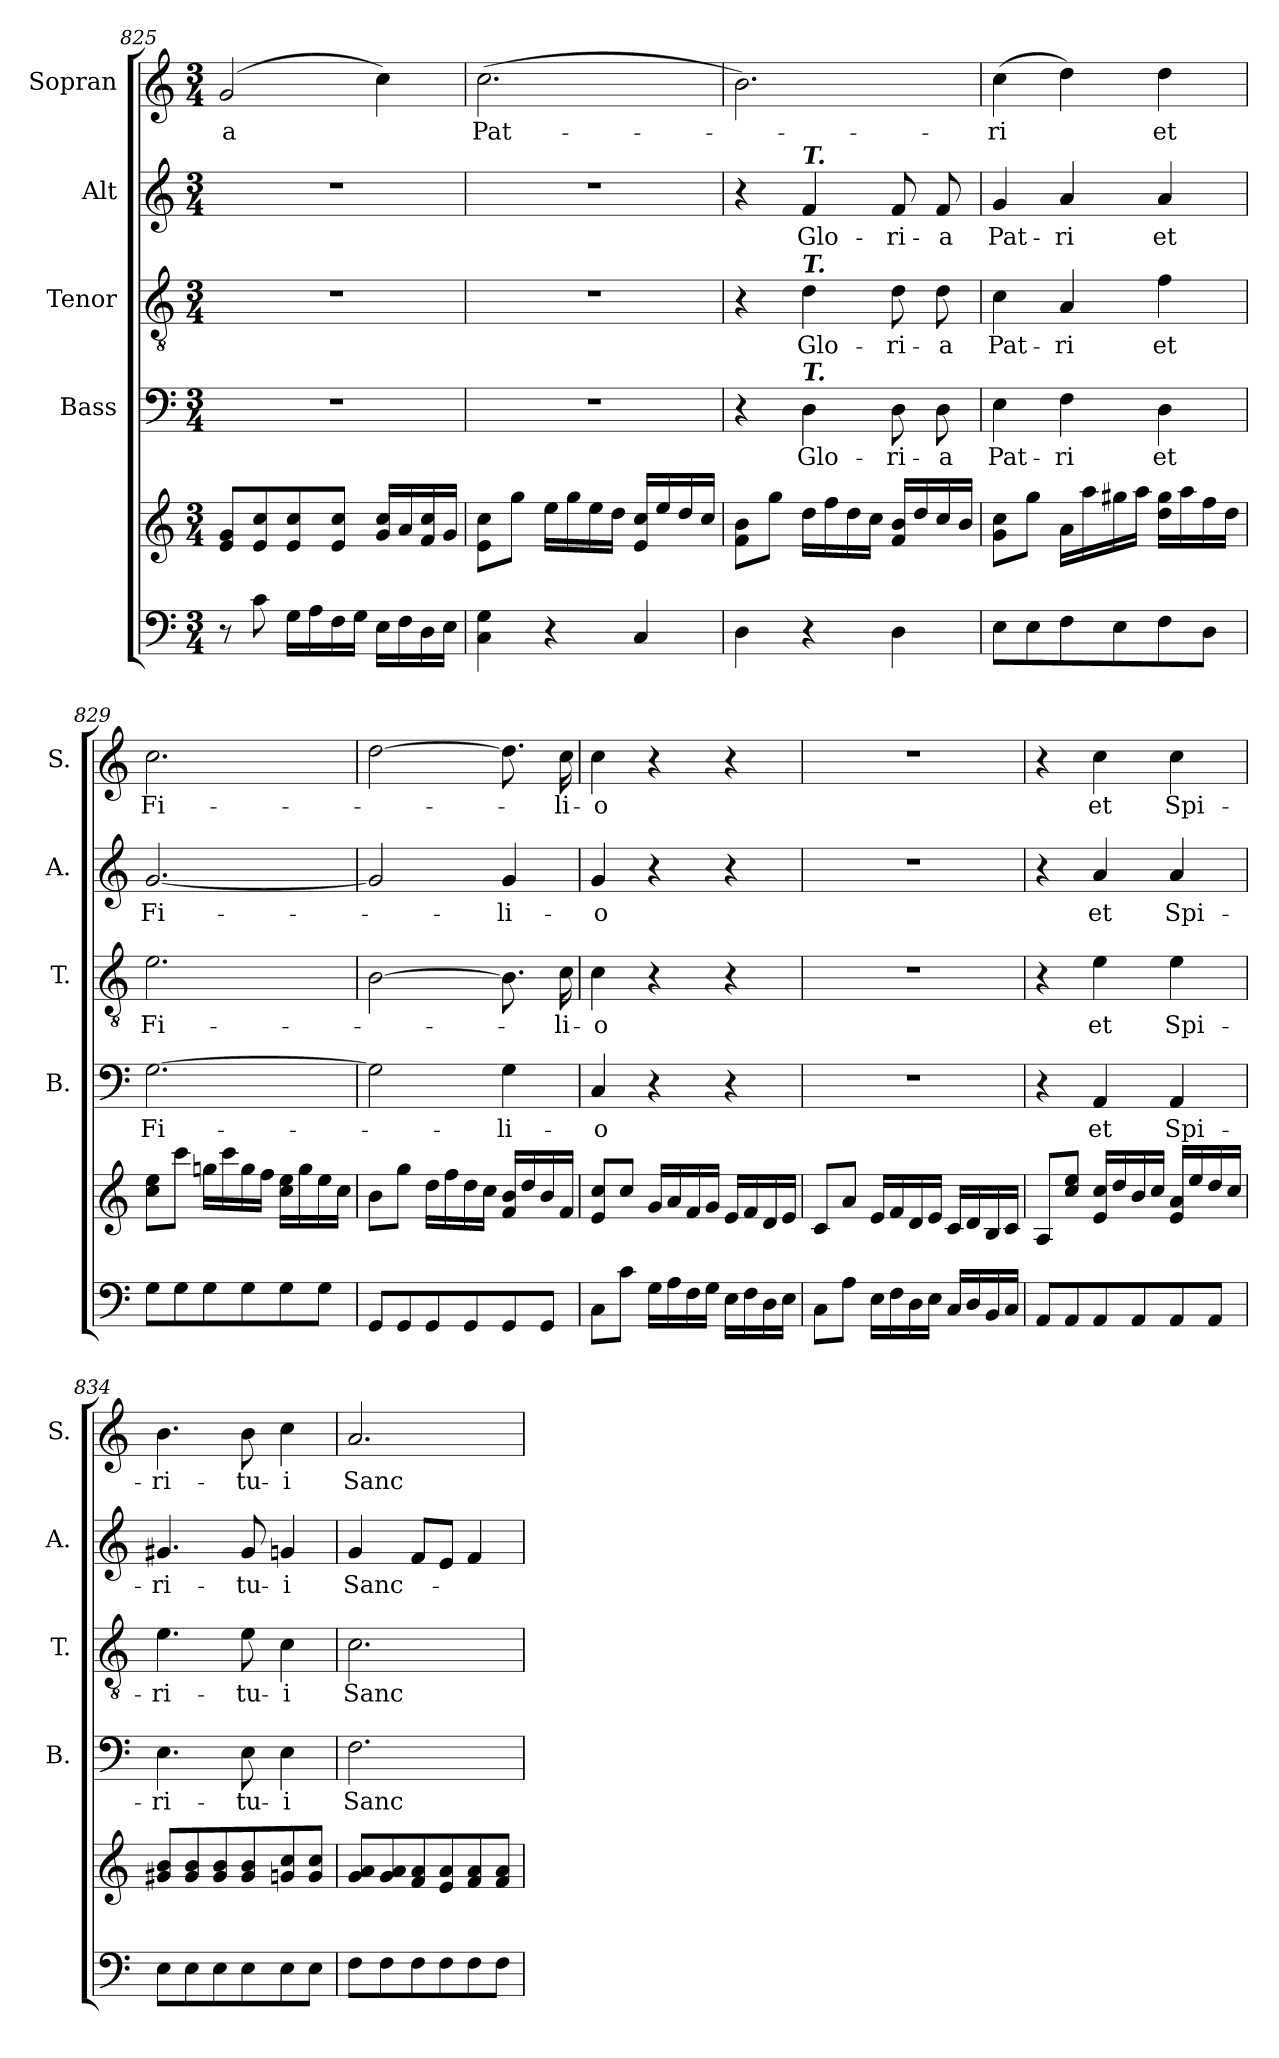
**kern	**kern	**kern	**text	**kern	**text	**kern	**text	**kern	**text
*part5	*part5	*part4	*part4	*part3	*part3	*part2	*part2	*part1	*part1
*staff6	*staff5	*staff4	*staff4	*staff3	*staff3	*staff2	*staff2	*staff1	*staff1
*	*	*I"Bass	*	*I"Tenor	*	*I"Alt	*	*I"Sopran	*
*	*	*I'B.	*	*I'T.	*	*I'A.	*	*I'S.	*
!!LO:PB:g=z
*clefF4	*clefG2	*clefF4	*	*clefGv2	*	*clefG2	*	*clefG2	*
*k[]	*k[]	*k[]	*	*k[]	*	*k[]	*	*k[]	*
*C:	*C:	*C:	*	*C:	*	*C:	*	*C:	*
*M3/4	*M3/4	*M3/4	*	*M3/4	*	*M3/4	*	*M3/4	*
=825	=825	=825	=825	=825	=825	=825	=825	=825	=825
!	!	!	!	!	!	!	!	!	!LO:LY:b
8r	8e/ 8g/L	2.r	.	2.r	.	2.r	.	(2g/	-a
8c\	8e/ 8cc/	.	.	.	.	.	.	.	.
16G\LL	8e/ 8cc/	.	.	.	.	.	.	.	.
16A\	.	.	.	.	.	.	.	.	.
16F\	8e/ 8cc/J	.	.	.	.	.	.	.	.
16G\JJ	.	.	.	.	.	.	.	.	.
16E\LL	16g/ 16cc/LL	.	.	.	.	.	.	4cc\)	.
16F\	16a/	.	.	.	.	.	.	.	.
16D\	16f/ 16cc/	.	.	.	.	.	.	.	.
16E\JJ	16g/JJ	.	.	.	.	.	.	.	.
=826	=826	=826	=826	=826	=826	=826	=826	=826	=826
!	!	!	!	!	!	!	!	!	!LO:LY:b
4C\ 4G\	8e\ 8cc\L	2.r	.	2.r	.	2.r	.	(>2.cc\	Pat-
.	8gg\J	.	.	.	.	.	.	.	.
4r	16ee\LL	.	.	.	.	.	.	.	.
.	16gg\	.	.	.	.	.	.	.	.
.	16ee\	.	.	.	.	.	.	.	.
.	16dd\JJ	.	.	.	.	.	.	.	.
4C/	16e/ 16cc/LL	.	.	.	.	.	.	.	.
.	16ee/	.	.	.	.	.	.	.	.
.	16dd/	.	.	.	.	.	.	.	.
.	16cc/JJ	.	.	.	.	.	.	.	.
=827	=827	=827	=827	=827	=827	=827	=827	=827	=827
4D\	8f\ 8b\L	4r	.	4r	.	4r	.	2.b\)	.
.	8gg\J	.	.	.	.	.	.	.	.
!	!	!	!	!	!	!LO:TX:a:Bi:t=T.	!	!	!
!	!	!	!	!LO:TX:a:Bi:t=T.	!	!	!	!	!
!	!	!LO:TX:a:Bi:t=T.	!	!	!	!	!	!	!
!	!	!	!LO:LY:b	!	!LO:LY:b	!	!LO:LY:b	!	!
4r	16dd\LL	4D\	Glo-	4d\	Glo-	4f/	Glo-	.	.
.	16ff\	.	.	.	.	.	.	.	.
.	16dd\	.	.	.	.	.	.	.	.
.	16cc\JJ	.	.	.	.	.	.	.	.
!	!	!	!LO:LY:b	!	!LO:LY:b	!	!LO:LY:b	!	!
4D\	16f/ 16b/LL	8D\	-ri-	8d\	-ri-	8f/	-ri-	.	.
.	16dd/	.	.	.	.	.	.	.	.
!	!	!	!LO:LY:b	!	!LO:LY:b	!	!LO:LY:b	!	!
.	16cc/	8D\	-a	8d\	-a	8f/	-a	.	.
.	16b/JJ	.	.	.	.	.	.	.	.
=828	=828	=828	=828	=828	=828	=828	=828	=828	=828
!	!	!	!LO:LY:b	!	!LO:LY:b	!	!LO:LY:b	!	!LO:LY:b
8E\L	8g\ 8cc\L	4E\	Pat-	4c\	Pat-	4g/	Pat-	(>4cc\	-ri
8E\	8gg\J	.	.	.	.	.	.	.	.
!	!	!	!LO:LY:b	!	!LO:LY:b	!	!LO:LY:b	!	!
8F\	16a\LL	4F\	-ri	4A/	-ri	4a/	-ri	4dd\)	.
.	16aa\	.	.	.	.	.	.	.	.
8E\	16gg#X\	.	.	.	.	.	.	.	.
.	16aa\JJ	.	.	.	.	.	.	.	.
!	!	!	!LO:LY:b	!	!LO:LY:b	!	!LO:LY:b	!	!LO:LY:b
8F\	16dd\ 16gg#\LL	4D\	et	4f\	et	4a/	et	4dd\	et
.	16aa\	.	.	.	.	.	.	.	.
8D\J	16ff\	.	.	.	.	.	.	.	.
.	16dd\JJ	.	.	.	.	.	.	.	.
=829	=829	=829	=829	=829	=829	=829	=829	=829	=829
!	!	!	!LO:LY:b	!	!LO:LY:b	!	!LO:LY:b	!	!LO:LY:b
8G\L	8cc\ 8ee\L	[2.G\	Fi-	2.e\	Fi-	[2.g/	Fi-	2.cc\	Fi-
8G\	8ccc\J	.	.	.	.	.	.	.	.
8G\	16ggn\LL	.	.	.	.	.	.	.	.
.	16ccc\	.	.	.	.	.	.	.	.
8G\	16gg\	.	.	.	.	.	.	.	.
.	16ff\JJ	.	.	.	.	.	.	.	.
8G\	16cc\ 16ee\LL	.	.	.	.	.	.	.	.
.	16gg\	.	.	.	.	.	.	.	.
8G\J	16ee\	.	.	.	.	.	.	.	.
.	16cc\JJ	.	.	.	.	.	.	.	.
!!LO:LB:g=z
=830	=830	=830	=830	=830	=830	=830	=830	=830	=830
8GG/L	8b\L	2G\]	.	[2B\	.	2g/]	.	[2dd\	.
8GG/	8gg\J	.	.	.	.	.	.	.	.
8GG/	16dd\LL	.	.	.	.	.	.	.	.
.	16ff\	.	.	.	.	.	.	.	.
8GG/	16dd\	.	.	.	.	.	.	.	.
.	16cc\JJ	.	.	.	.	.	.	.	.
!	!	!	!LO:LY:b	!	!	!	!LO:LY:b	!	!
8GG/	16f/ 16b/LL	4G\	-li-	8.B\]	.	4g/	-li-	8.dd\]	.
.	16dd/	.	.	.	.	.	.	.	.
8GG/J	16b/	.	.	.	.	.	.	.	.
!	!	!	!	!	!LO:LY:b	!	!	!	!LO:LY:b
.	16f/JJ	.	.	16c\	-li-	.	.	16cc\	-li-
=831	=831	=831	=831	=831	=831	=831	=831	=831	=831
!	!	!	!LO:LY:b	!	!LO:LY:b	!	!LO:LY:b	!	!LO:LY:b
8C\L	8e/ 8cc/L	4C/	-o	4c\	-o	4g/	-o	4cc\	-o
8c\J	8cc/J	.	.	.	.	.	.	.	.
16G\LL	16g/LL	4r	.	4r	.	4r	.	4r	.
16A\	16a/	.	.	.	.	.	.	.	.
16F\	16f/	.	.	.	.	.	.	.	.
16G\JJ	16g/JJ	.	.	.	.	.	.	.	.
16E\LL	16e/LL	4r	.	4r	.	4r	.	4r	.
16F\	16f/	.	.	.	.	.	.	.	.
16D\	16d/	.	.	.	.	.	.	.	.
16E\JJ	16e/JJ	.	.	.	.	.	.	.	.
=832	=832	=832	=832	=832	=832	=832	=832	=832	=832
8C\L	8c/L	2.r	.	2.r	.	2.r	.	2.r	.
8A\J	8a/J	.	.	.	.	.	.	.	.
16E\LL	16e/LL	.	.	.	.	.	.	.	.
16F\	16f/	.	.	.	.	.	.	.	.
16D\	16d/	.	.	.	.	.	.	.	.
16E\JJ	16e/JJ	.	.	.	.	.	.	.	.
16C/LL	16c/LL	.	.	.	.	.	.	.	.
16D/	16d/	.	.	.	.	.	.	.	.
16BB/	16B/	.	.	.	.	.	.	.	.
16C/JJ	16c/JJ	.	.	.	.	.	.	.	.
=833	=833	=833	=833	=833	=833	=833	=833	=833	=833
8AA/L	8A/L	4r	.	4r	.	4r	.	4r	.
8AA/	8cc/ 8ee/J	.	.	.	.	.	.	.	.
!	!	!	!LO:LY:b	!	!LO:LY:b	!	!LO:LY:b	!	!LO:LY:b
8AA/	16e/ 16cc/LL	4AA/	et	4e\	et	4a/	et	4cc\	et
.	16dd/	.	.	.	.	.	.	.	.
8AA/	16b/	.	.	.	.	.	.	.	.
.	16cc/JJ	.	.	.	.	.	.	.	.
!	!	!	!LO:LY:b	!	!LO:LY:b	!	!LO:LY:b	!	!LO:LY:b
8AA/	16e/ 16a/LL	4AA/	Spi-	4e\	Spi-	4a/	Spi-	4cc\	Spi-
.	16ee/	.	.	.	.	.	.	.	.
8AA/J	16dd/	.	.	.	.	.	.	.	.
.	16cc/JJ	.	.	.	.	.	.	.	.
=834	=834	=834	=834	=834	=834	=834	=834	=834	=834
!	!	!	!LO:LY:b	!	!LO:LY:b	!	!LO:LY:b	!	!LO:LY:b
8E\L	8g#X/ 8b/L	4.E\	-ri-	4.e\	-ri-	4.g#X/	-ri-	4.b\	-ri-
8E\	8g#/ 8b/	.	.	.	.	.	.	.	.
8E\	8g#/ 8b/	.	.	.	.	.	.	.	.
!	!	!	!LO:LY:b	!	!LO:LY:b	!	!LO:LY:b	!	!LO:LY:b
8E\	8g#/ 8b/	8E\	-tu-	8e\	-tu-	8g#/	-tu-	8b\	-tu-
!	!	!	!LO:LY:b	!	!LO:LY:b	!	!LO:LY:b	!	!LO:LY:b
8E\	8gn/ 8cc/	4E\	-i	4c\	-i	4gn/	-i	4cc\	-i
8E\J	8g/ 8cc/J	.	.	.	.	.	.	.	.
!!LO:PB:g=z
=835	=835	=835	=835	=835	=835	=835	=835	=835	=835
!	!	!	!LO:LY:b	!	!LO:LY:b	!	!LO:LY:b	!	!LO:LY:b
8F\L	8g/ 8a/L	2.F\	Sanc-	2.c\	Sanc-	4g/	Sanc-	2.a/	Sanc-
8F\	8g/ 8a/	.	.	.	.	.	.	.	.
8F\	8f/ 8a/	.	.	.	.	8f/L	.	.	.
8F\	8e/ 8a/	.	.	.	.	8e/J	.	.	.
8F\	8f/ 8a/	.	.	.	.	4f/	.	.	.
8F\J	8f/ 8a/J	.	.	.	.	.	.	.	.
=	=	=	=	=	=	=	=	=	=
*-	*-	*-	*-	*-	*-	*-	*-	*-	*-
